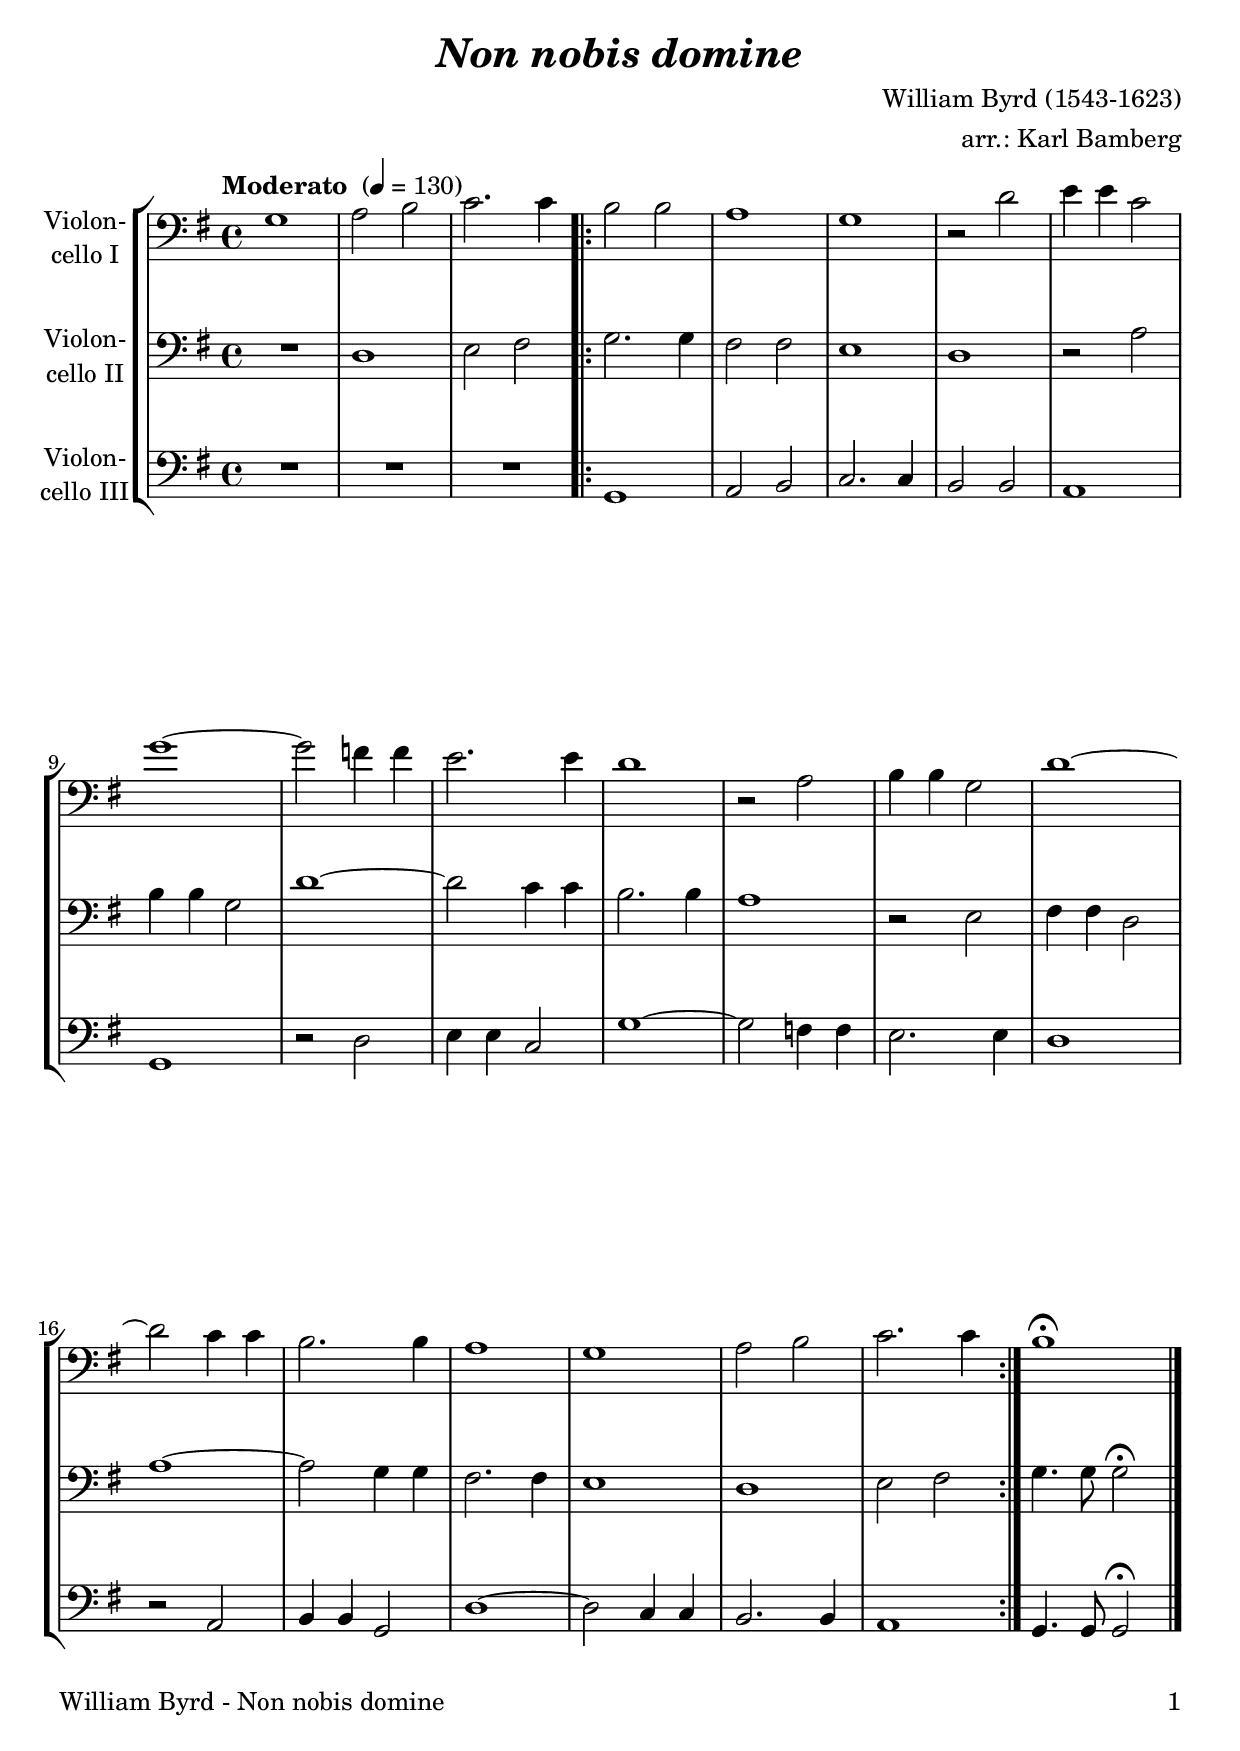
\version "2.18.2"
\include "deutsch.ly"
  
#(set-global-staff-size 22)

\header {
  title     = \markup \bold \italic "Non nobis domine"
  composer  = "William Byrd (1543-1623)"
  arranger  = "arr.: Karl Bamberg"
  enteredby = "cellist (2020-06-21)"
%  piece     = ""
}

voiceconsts = {
  \key g \major
  \time 4/4
  \clef "bass"
%  \numericTimeSignature
  \compressFullBarRests
  % Set default beaming for all staves
%  \set Timing.beamExceptions = #'()
%  \set Timing.baseMoment     = #(ly:make-moment 1 4)
%  \set Timing.beatStructure  = #'(1 1 1)
  \tempo "Moderato " 4=130
}

micl = "clarinet"
mifl = "flute"
miob = "oboe"
mifh = "french horn"
misx = "tenor sax"
mist = "string ensemble 1"
miba = "cello"

va = \relative c' {
  \voiceconsts

  g1
  a2 h
  c2. c4
  \repeat volta 2 {
    h2 h
    a1
    g
    r2 d'

    e4 e c2
    g'1~
    g2 f4 f
    e2. e4
    d1
    r2 a
    h4 h g2

    d'1~
    d2 c4 c
    h2. h4
    a1
    g
    a2 h
    c2. c4
  }
  h1\fermata \bar "|."
}

vb = \relative c {
  \voiceconsts

  R1
  d
  e2 fis
  \repeat volta 2 {
    g2. g4
    fis2 fis
    e1
    d
    r2 a'

    h4 h g2
    d'1~
    d2 c4 c
    h2. h4
    a1
    r2 e
    fis4 fis d2

    a'1~
    a2 g4 g
    fis2. fis4
    e1
    d
    e2 fis
  }
  g4. g8 g2\fermata \bar "|."
}

vc = \relative c {
  \voiceconsts

  R1*3
  \repeat volta 2 {
    g1
    a2 h
    c2. c4

    h2 h
    a1
    g
    r2 d'
    e4 e c2
    g'1~

    g2 f4 f
    e2. e4
    d1
    r2 a
    h4 h g2

    d'1~
    d2 c4 c
    h2. h4
    a1
  }
  g4. g8 g2\fermata \bar "|."
}


music = \new StaffGroup <<
      \new Staff {
	\set Staff.midiInstrument = \miba
	\set Staff.instrumentName = \markup \center-column { "Violon-" "cello I" }
	\transpose g g { \va }
      }

      \new Staff {
	\set Staff.midiInstrument = \miba
	\set Staff.instrumentName = \markup \center-column { "Violon-" "cello II" }
	\transpose g g { \vb }
      }

      \new Staff {
	\set Staff.midiInstrument = \miba
	\set Staff.instrumentName = \markup \center-column { "Violon-" "cello III" }
	\transpose g g { \vc }
      }
>>

\book {
   \paper {
    print-page-number = ##t
    print-first-page-number = ##t
    ragged-last-bottom = ##f
    oddHeaderMarkup = \markup \null
    evenHeaderMarkup = \markup \null
    oddFooterMarkup = \markup {
      \fill-line {
        \on-the-fly #print-page-number-check-first
        "William Byrd - Non nobis domine" \fromproperty #'page:page-number-string
      }
    }
    evenFooterMarkup = \oddFooterMarkup
  } \score {
    \music
    \layout {}
  }

  \score {
    \unfoldRepeats \music

    \midi {
      \context {
        \Score
      }
    }
  }
}